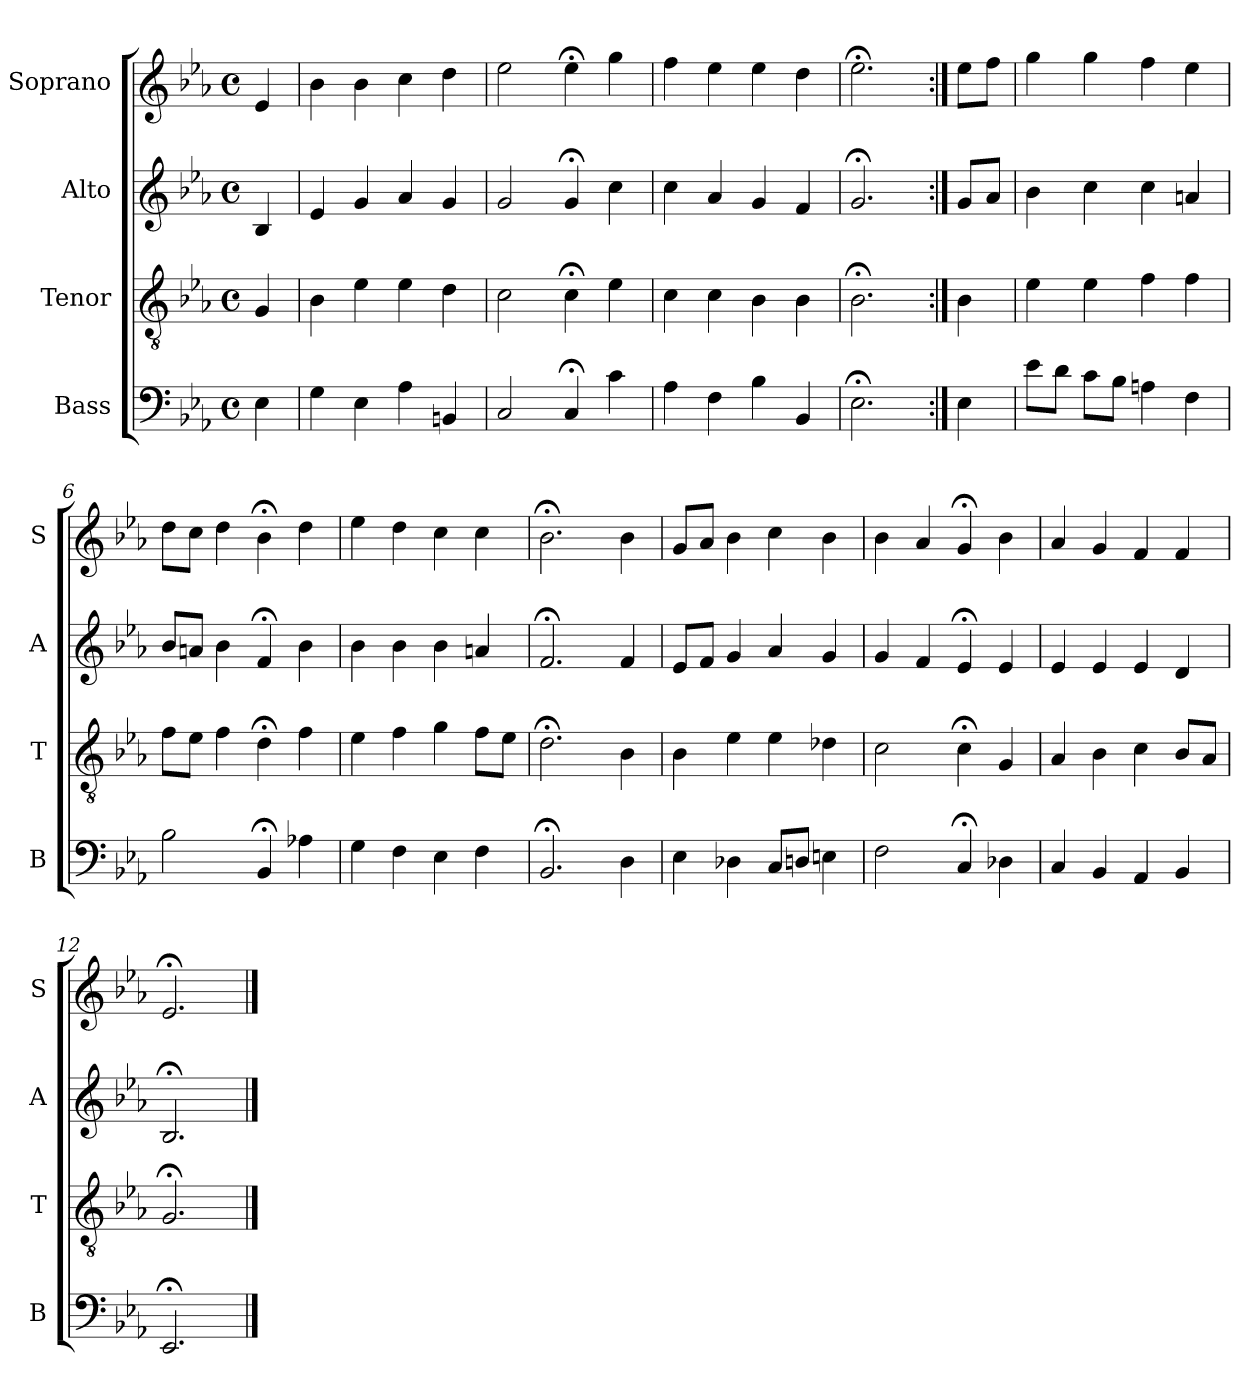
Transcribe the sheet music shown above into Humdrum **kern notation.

**kern	**kern	**kern	**kern
*part4	*part3	*part2	*part1
*staff4	*staff3	*staff2	*staff1
*I"Bass	*I"Tenor	*I"Alto	*I"Soprano
*I'B	*I'T	*I'A	*I'S
*clefF4	*clefGv2	*clefG2	*clefG2
*k[b-e-a-]	*k[b-e-a-]	*k[b-e-a-]	*k[b-e-a-]
*E-:	*E-:	*E-:	*E-:
*M4/4	*M4/4	*M4/4	*M4/4
*met(c)	*met(c)	*met(c)	*met(c)
*MM100	*MM100	*MM100	*MM100
=	=	=	=
4E-	4G	4B-i	4e-i
=1	=1	=1	=1
4G	4B-	4e-i	4b-i
4E-	4e-	4g	4b-
4A-	4e-	4a-	4cc
4BBn	4d	4g	4dd
=2	=2	=2	=2
2C	2c	2gi	2ee-i
4C;<	4c;<	4g;<i	4ee-;<i
4c	4e-	4cci	4ggi
=3	=3	=3	=3
4A-	4c	4cc	4ff
4F	4c	4a-	4ee-
4B-	4B-	4g	4ee-
4BB-	4B-	4f	4dd
=4	=4	=4	=4
2.E-;<	2.B-;<	2.g;<	2.ee-;<
=:|!	=:|!	=:|!	=:|!
4E-	4B-	8gL	8ee-L
.	.	8a-J	8ffJ
=5	=5	=5	=5
8e-L	4e-	4b-	4gg
8dJ	.	.	.
8cL	4e-	4cc	4gg
8B-J	.	.	.
4An	4f	4cc	4ff
4F	4f	4an	4ee-
=6	=6	=6	=6
2B-	8fL	8b-L	8ddL
.	8e-J	8anJ	8ccJ
.	4f	4b-	4dd
4BB-;<	4d;<	4f;<	4b-;<
4A-X	4f	4b-	4dd
=7	=7	=7	=7
4G	4e-	4b-	4ee-
4F	4f	4b-	4dd
4E-	4g	4b-	4cc
4F	8fL	4an	4cc
.	8e-J	.	.
=8	=8	=8	=8
2.BB-;<	2.d;<	2.f;<	2.b-;<
4D	4B-	4f	4b-
=9	=9	=9	=9
4E-	4B-	8e-L	8gL
.	.	8fJ	8a-J
4D-X	4e-	4g	4b-
8CL	4e-	4a-	4cc
8DnJ	.	.	.
4En	4d-X	4g	4b-
=10	=10	=10	=10
2F	2c	4g	4b-
.	.	4f	4a-
4C;<	4c;<	4e-;<	4g;<
4D-X	4G	4e-	4b-
=11	=11	=11	=11
4C	4A-	4e-	4a-
4BB-	4B-	4e-	4g
4AA-	4c	4e-	4f
4BB-	8B-L	4d	4f
.	8A-J	.	.
=12	=12	=12	=12
2.EE-;<	2.G;<	2.B-;<	2.e-;<
==	==	==	==
*-	*-	*-	*-
